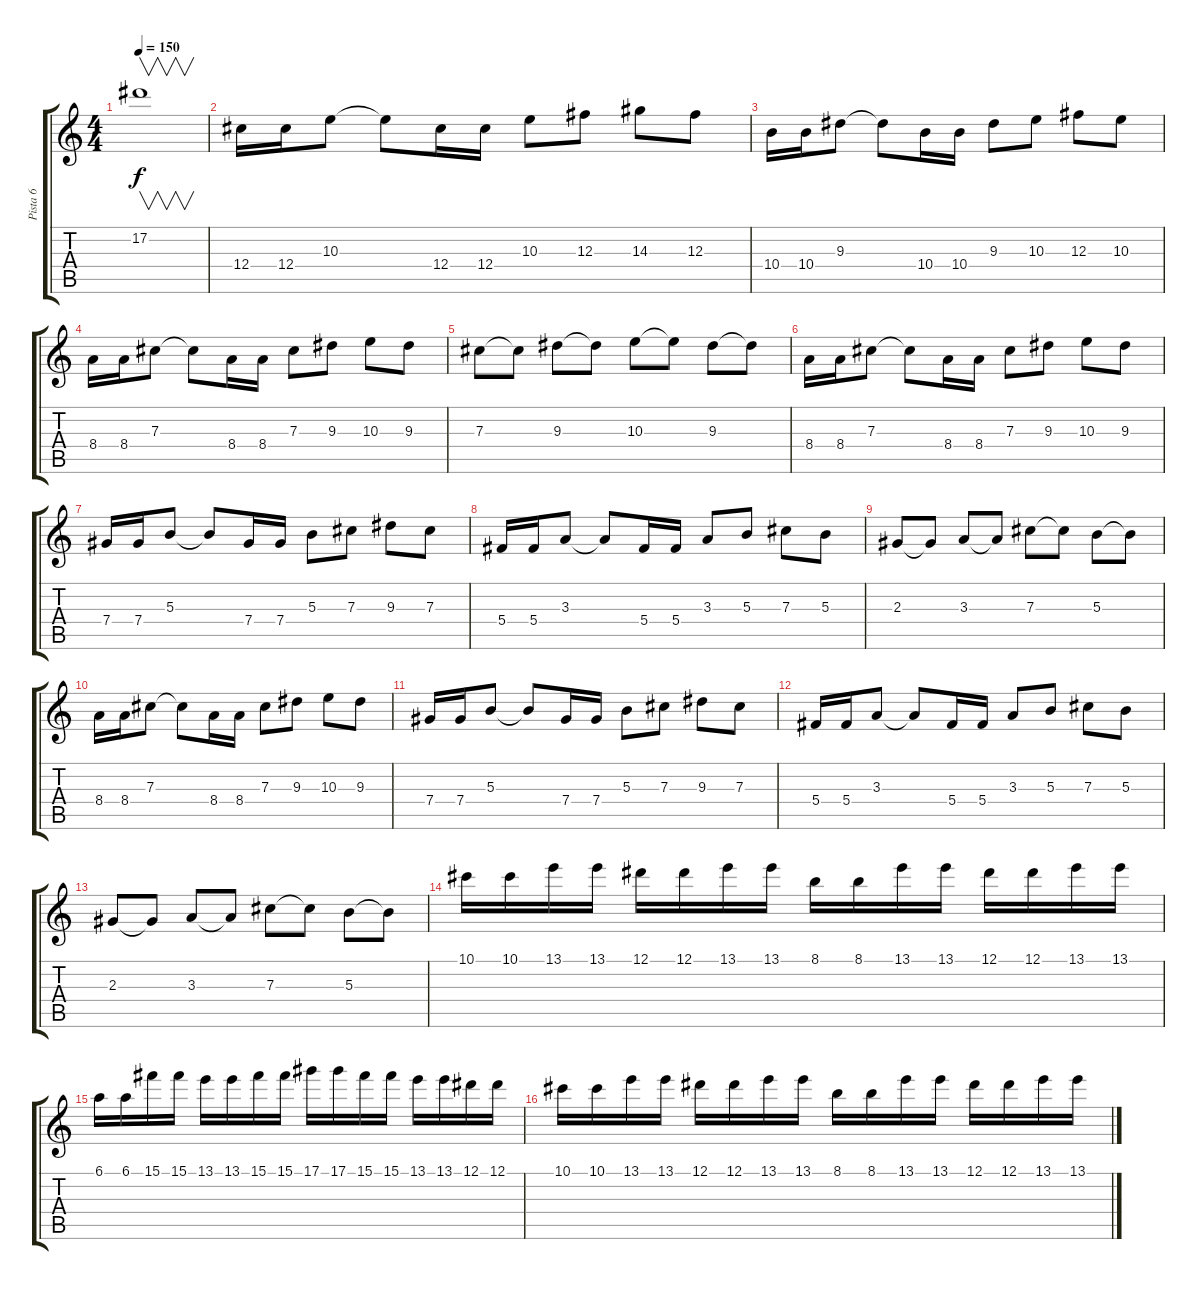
\track ("Pista 6" "Pista 6") {instrument distortionguitar}
\staff {score tabs}
\tuning (Eb4 Bb3 Gb3 Db3 Ab2 Eb2) {hide}
\ts (4 4)
\tempo 150
\clef g2
\ks c
17.2.1{v dy f} |
12.4.16 12.4.16 10.3.8 10.3{t}.8 12.4.16 12.4.16 10.3.8 12.3.8 14.3.8 12.3.8 |
10.4.16 10.4.16 9.3.8 9.3{t}.8 10.4.16 10.4.16 9.3.8 10.3.8 12.3.8 10.3.8 |
8.4.16 8.4.16 7.3.8 7.3{t}.8 8.4.16 8.4.16 7.3.8 9.3.8 10.3.8 9.3.8 |
7.3.8 7.3{t}.8 9.3.8 9.3{t}.8 10.3.8 10.3{t}.8 9.3.8 9.3{t}.8 |
8.4.16 8.4.16 7.3.8 7.3{t}.8 8.4.16 8.4.16 7.3.8 9.3.8 10.3.8 9.3.8 |
7.4.16 7.4.16 5.3.8 5.3{t}.8 7.4.16 7.4.16 5.3.8 7.3.8 9.3.8 7.3.8 |
5.4.16 5.4.16 3.3.8 3.3{t}.8 5.4.16 5.4.16 3.3.8 5.3.8 7.3.8 5.3.8 |
2.3.8 2.3{t}.8 3.3.8 3.3{t}.8 7.3.8 7.3{t}.8 5.3.8 5.3{t}.8 |
8.4.16 8.4.16 7.3.8 7.3{t}.8 8.4.16 8.4.16 7.3.8 9.3.8 10.3.8 9.3.8 |
7.4.16 7.4.16 5.3.8 5.3{t}.8 7.4.16 7.4.16 5.3.8 7.3.8 9.3.8 7.3.8 |
5.4.16 5.4.16 3.3.8 3.3{t}.8 5.4.16 5.4.16 3.3.8 5.3.8 7.3.8 5.3.8 |
2.3.8 2.3{t}.8 3.3.8 3.3{t}.8 7.3.8 7.3{t}.8 5.3.8 5.3{t}.8 |
10.1.16 10.1.16 13.1.16 13.1.16 12.1.16 12.1.16 13.1.16 13.1.16 8.1.16 8.1.16 13.1.16 13.1.16 12.1.16 12.1.16 13.1.16 13.1.16 |
6.1.16 6.1.16 15.1.16 15.1.16 13.1.16 13.1.16 15.1.16 15.1.16 17.1.16 17.1.16 15.1.16 15.1.16 13.1.16 13.1.16 12.1.16 12.1.16 |
10.1.16 10.1.16 13.1.16 13.1.16 12.1.16 12.1.16 13.1.16 13.1.16 8.1.16 8.1.16 13.1.16 13.1.16 12.1.16 12.1.16 13.1.16 13.1.16
